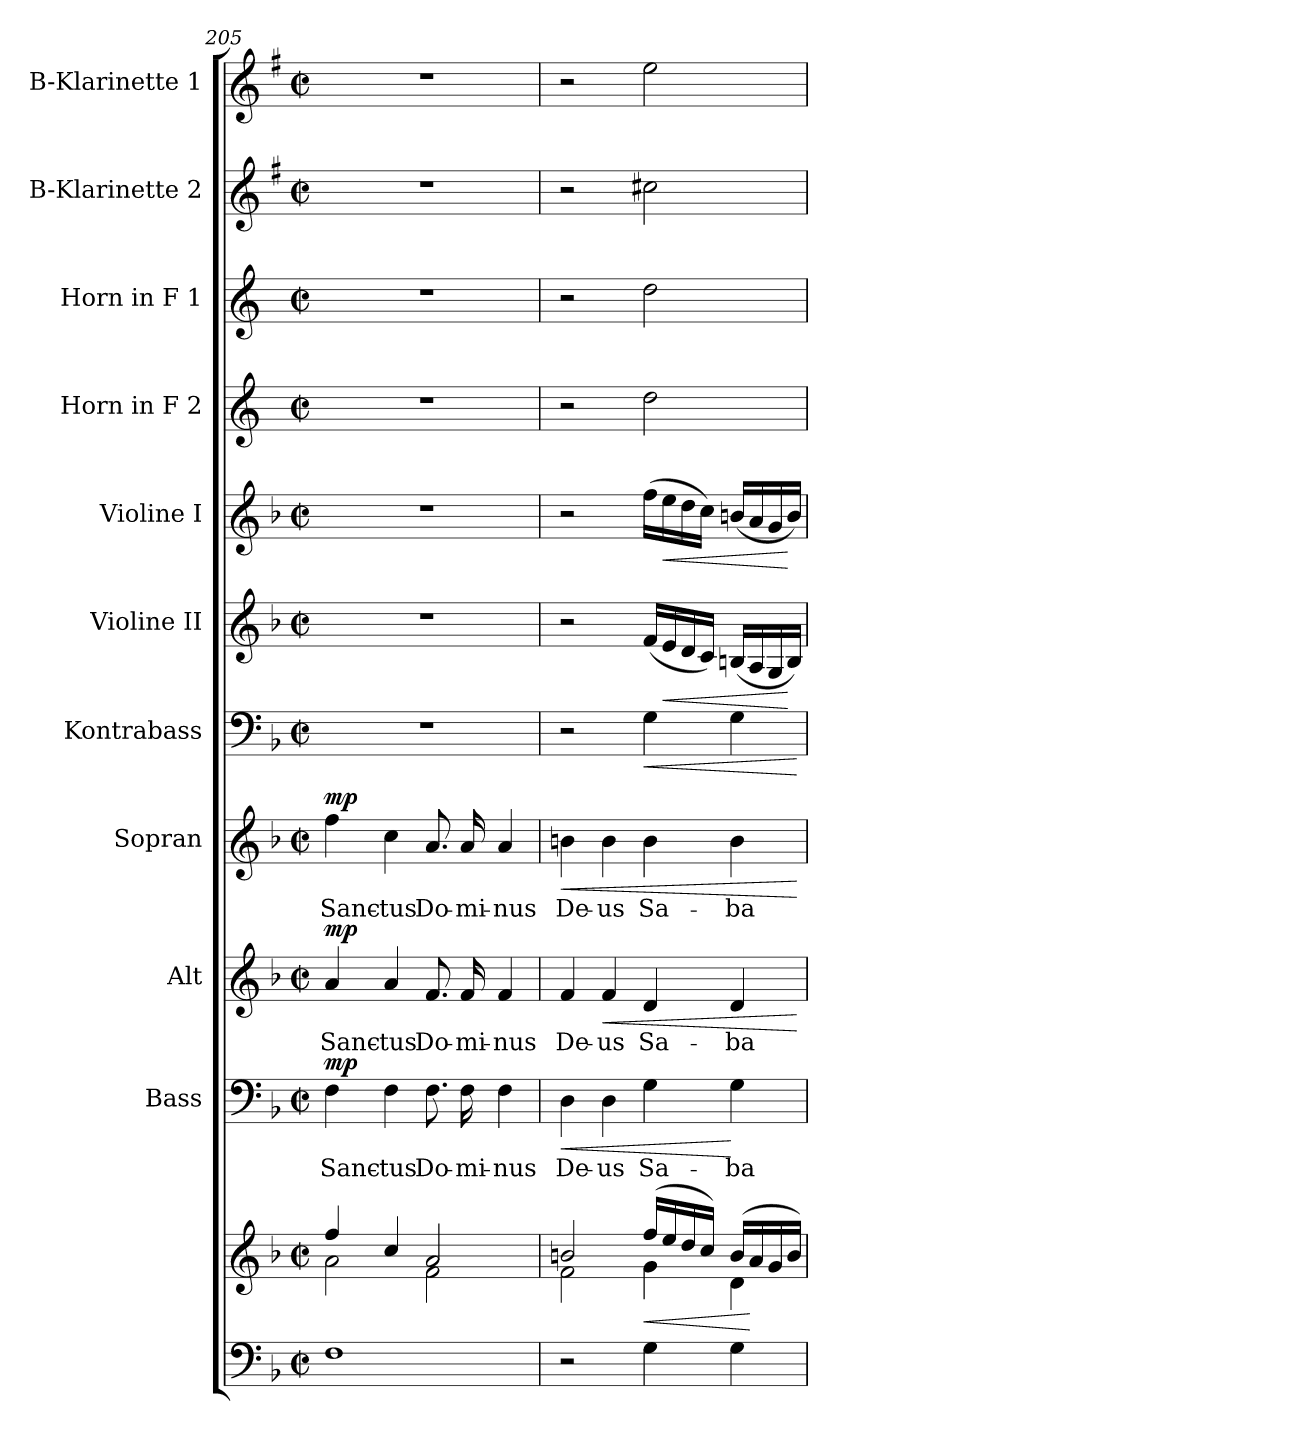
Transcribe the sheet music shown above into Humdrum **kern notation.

**kern	**kern	**dynam	**kern	**text	**dynam	**kern	**text	**dynam	**kern	**text	**dynam	**kern	**dynam	**kern	**dynam	**kern	**dynam	**kern	**kern	**kern	**kern
*part11	*part11	*part11	*part10	*part10	*part10	*part9	*part9	*part9	*part8	*part8	*part8	*part7	*part7	*part6	*part6	*part5	*part5	*part4	*part3	*part2	*part1
*staff12	*staff11	*staff11/12	*staff10	*staff10	*staff10	*staff9	*staff9	*staff9	*staff8	*staff8	*staff8	*staff7	*staff7	*staff6	*staff6	*staff5	*staff5	*staff4	*staff3	*staff2	*staff1
*	*	*	*I"Bass	*	*	*I"Alt	*	*	*I"Sopran	*	*	*I"Kontrabass	*	*I"Violine II	*	*I"Violine I	*	*I"Horn in F 2	*I"Horn in F 1	*I"B-Klarinette 2	*I"B-Klarinette 1
*	*	*	*I'B.	*	*	*I'A.	*	*	*I'S.	*	*	*I'Kb.	*	*I'Vl. II	*	*I'Vl. I	*	*	*	*I'B Kl. 2	*I'B Kl. 1
*clefF4	*clefG2	*	*clefF4	*	*	*clefG2	*	*	*clefG2	*	*	*clefF4	*	*clefG2	*	*clefG2	*	*clefG2	*clefG2	*clefG2	*clefG2
*	*	*	*	*	*	*	*	*	*	*	*	*ITrd7c12	*	*	*	*	*	*ITrd4c7	*ITrd4c7	*ITrd1c2	*ITrd1c2
*k[b-]	*k[b-]	*	*k[b-]	*	*	*k[b-]	*	*	*k[b-]	*	*	*k[b-]	*	*k[b-]	*	*k[b-]	*	*k[b-]	*k[b-]	*k[b-]	*k[b-]
*F:	*F:	*	*F:	*	*	*F:	*	*	*F:	*	*	*F:	*	*F:	*	*F:	*	*F:	*F:	*F:	*F:
*M2/2	*M2/2	*	*M2/2	*	*	*M2/2	*	*	*M2/2	*	*	*M2/2	*	*M2/2	*	*M2/2	*	*M2/2	*M2/2	*M2/2	*M2/2
*met(c|)	*met(c|)	*	*met(c|)	*	*	*met(c|)	*	*	*met(c|)	*	*	*met(c|)	*	*met(c|)	*	*met(c|)	*	*met(c|)	*met(c|)	*met(c|)	*met(c|)
=205	=205	=205	=205	=205	=205	=205	=205	=205	=205	=205	=205	=205	=205	=205	=205	=205	=205	=205	=205	=205	=205
*	*^	*	*	*	*	*	*	*	*	*	*	*	*	*	*	*	*	*	*	*	*
!	!	!	!	!	!LO:LY:b	!LO:DY:a	!	!LO:LY:b	!LO:DY:a	!	!LO:LY:b	!LO:DY:a	!	!	!	!	!	!	!	!	!	!
1F	4ff/	2a\	.	4F\	Sanc-	mp	4a/	Sanc-	mp	4ff\	Sanc-	mp	1r	.	1r	.	1r	.	1r	1r	1r	1r
!	!	!	!	!	!LO:LY:b	!	!	!LO:LY:b	!	!	!LO:LY:b	!	!	!	!	!	!	!	!	!	!	!
.	4cc/	.	.	4F\	-tus	.	4a/	-tus	.	4cc\	-tus	.	.	.	.	.	.	.	.	.	.	.
!	!	!	!	!	!LO:LY:b	!	!	!LO:LY:b	!	!	!LO:LY:b	!	!	!	!	!	!	!	!	!	!	!
.	2a/	2f\	.	8.F\	Do-	.	8.f/	Do-	.	8.a/	Do-	.	.	.	.	.	.	.	.	.	.	.
!	!	!	!	!	!LO:LY:b	!	!	!LO:LY:b	!	!	!LO:LY:b	!	!	!	!	!	!	!	!	!	!	!
.	.	.	.	16F\	-mi-	.	16f/	-mi-	.	16a/	-mi-	.	.	.	.	.	.	.	.	.	.	.
!	!	!	!	!	!LO:LY:b	!	!	!LO:LY:b	!	!	!LO:LY:b	!	!	!	!	!	!	!	!	!	!	!
.	.	.	.	4F\	-nus	.	4f/	-nus	.	4a/	-nus	.	.	.	.	.	.	.	.	.	.	.
=206	=206	=206	=206	=206	=206	=206	=206	=206	=206	=206	=206	=206	=206	=206	=206	=206	=206	=206	=206	=206	=206	=206
!	!	!	!	!	!LO:LY:b	!LO:HP:b	!	!LO:LY:b	!	!	!LO:LY:b	!LO:HP:b	!	!	!	!	!	!	!	!	!	!
2r	2bn/	2f\	.	4D\	De-	<	4f/	De-	.	4bn\	De-	<	2r	.	2r	.	2r	.	2r	2r	2r	2r
!	!	!	!	!	!LO:LY:b	!	!	!LO:LY:b	!LO:HP:b	!	!LO:LY:b	!	!	!	!	!	!	!	!	!	!	!
.	.	.	.	4D\	-us	.	4f/	-us	<	4b\	-us	.	.	.	.	.	.	.	.	.	.	.
!	!	!	!LO:HP:b	!	!LO:LY:b	!	!	!LO:LY:b	!	!	!LO:LY:b	!	!	!LO:HP:b	!	!	!	!	!	!	!	!
4G\	(>16ff/LL	4g\	<	4G\	Sa-	.	4d/	Sa-	.	4b\	Sa-	.	4GG\	<	(<16f/LL	.	(>16ff\LL	.	2g\	2g\	2bn\	2dd\
!	!	!	!	!	!	!	!	!	!	!	!	!	!	!	!	!LO:HP:b	!	!LO:HP:b	!	!	!	!
.	16ee/	.	.	.	.	.	.	.	.	.	.	.	.	.	16e/	<	16ee\	<	.	.	.	.
.	16dd/	.	.	.	.	.	.	.	.	.	.	.	.	.	16d/	.	16dd\	.	.	.	.	.
.	16cc/JJ)	.	.	.	.	.	.	.	.	.	.	.	.	.	16c/JJ)	.	16cc\JJ)	.	.	.	.	.
!	!	!	!	!	!LO:LY:b	!	!	!LO:LY:b	!	!	!LO:LY:b	!	!	!	!	!	!	!	!	!	!	!
4G\	(>16b/LL	4d\	.	4G\	-ba-	[	4d/	-ba-	.	4b\	-ba-	.	4GG\	.	(<16Bn/LL	.	(<16bn/LL	.	.	.	.	.
.	16a/	.	[	.	.	.	.	.	.	.	.	.	.	.	16A/	.	16a/	.	.	.	.	.
.	16g/	.	.	.	.	.	.	.	.	.	.	.	.	.	16G/	.	16g/	.	.	.	.	.
.	16b/JJ)	.	.	.	.	.	.	.	.	.	.	.	.	.	16B/JJ)	[	16b/JJ)	[	.	.	.	.
*	*v	*v	*	*	*	*	*	*	*	*	*	*	*	*	*	*	*	*	*	*	*	*
.	.	.	.	.	.	.	.	[	.	.	[	.	[	.	.	.	.	.	.	.	.
=	=	=	=	=	=	=	=	=	=	=	=	=	=	=	=	=	=	=	=	=	=
*-	*-	*-	*-	*-	*-	*-	*-	*-	*-	*-	*-	*-	*-	*-	*-	*-	*-	*-	*-	*-	*-
